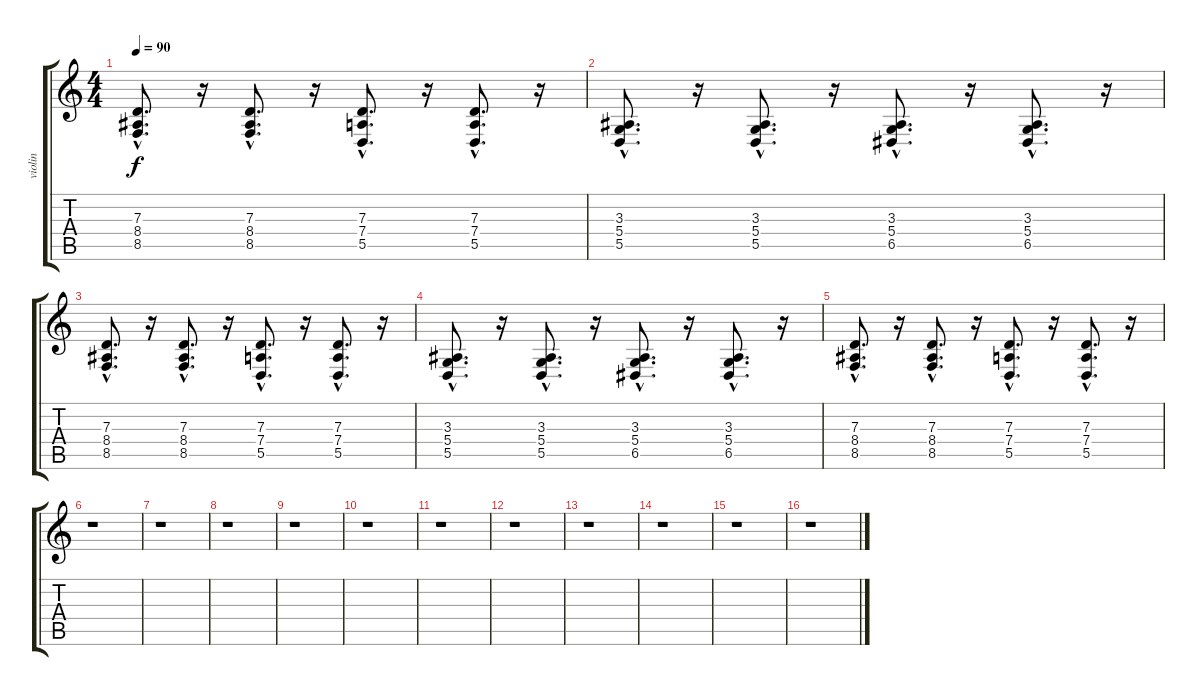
\track ("violin" "violin") {instrument violin}
\staff {score tabs}
\tuning (E4 B3 G3 D3 A2 E2) {hide}
\ts (4 4)
\tempo 90
\clef g2
\ks c
(7.3{hac} 8.4{hac} 8.5{hac}).8{d dy f} r.16 (7.3{hac} 8.4{hac} 8.5{hac}).8{d} r.16 (7.3{hac} 7.4{hac} 5.5{hac}).8{d} r.16 (7.3{hac} 7.4{hac} 5.5{hac}).8{d} r.16 |
(3.3{hac} 5.4{hac} 5.5{hac}).8{d} r.16 (3.3{hac} 5.4{hac} 5.5{hac}).8{d} r.16 (3.3{hac} 5.4{hac} 6.5{hac}).8{d} r.16 (3.3{hac} 5.4{hac} 6.5{hac}).8{d} r.16 |
(7.3{hac} 8.4{hac} 8.5{hac}).8{d} r.16 (7.3{hac} 8.4{hac} 8.5{hac}).8{d} r.16 (7.3{hac} 7.4{hac} 5.5{hac}).8{d} r.16 (7.3{hac} 7.4{hac} 5.5{hac}).8{d} r.16 |
(3.3{hac} 5.4{hac} 5.5{hac}).8{d} r.16 (3.3{hac} 5.4{hac} 5.5{hac}).8{d} r.16 (3.3{hac} 5.4{hac} 6.5{hac}).8{d} r.16 (3.3{hac} 5.4{hac} 6.5{hac}).8{d} r.16 |
(7.3{hac} 8.4{hac} 8.5{hac}).8{d} r.16 (7.3{hac} 8.4{hac} 8.5{hac}).8{d} r.16 (7.3{hac} 7.4{hac} 5.5{hac}).8{d} r.16 (7.3{hac} 7.4{hac} 5.5{hac}).8{d} r.16 |
r.1 |
r.1 |
r.1 |
r.1 |
r.1 |
r.1 |
r.1 |
r.1 |
r.1 |
r.1 |
r.1
